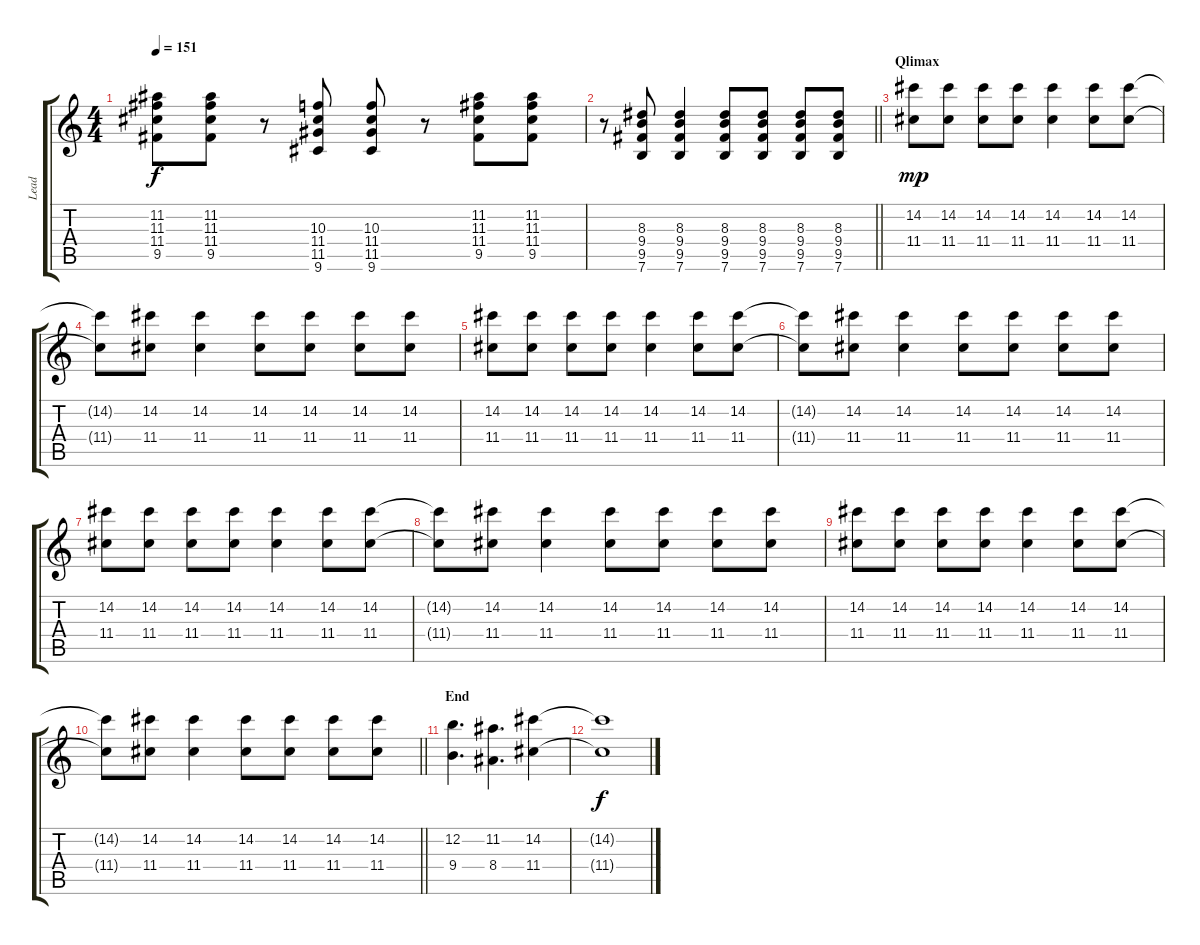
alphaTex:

\track ("Lead" "Lead") {instrument distortionguitar}
\staff {score tabs}
\tuning (E4 B3 G3 D3 A2 E2) {hide}
\ts (4 4)
\tempo 151
\clef g2
\ks c
(11.2 11.3 11.4 9.5).8{dy f} (11.2 11.3 11.4 9.5).8 r.8 (10.3 11.4 11.5 9.6).8 (10.3 11.4 11.5 9.6).8 r.8 (11.2 11.3 11.4 9.5).8 (11.2 11.3 11.4 9.5).8 |
\barLineRight lightlight
r.8 (8.3 9.4 9.5 7.6).8 (8.3 9.4 9.5 7.6).4 (8.3 9.4 9.5 7.6).8 (8.3 9.4 9.5 7.6).8 (8.3 9.4 9.5 7.6).8 (8.3 9.4 9.5 7.6).8 |
\section ("" "Qlimax")
(14.2 11.4).8{dy mp} (14.2 11.4).8 (14.2 11.4).8 (14.2 11.4).8 (14.2 11.4).4 (14.2 11.4).8 (14.2 11.4).8 |
(14.2{t} 11.4{t}).8 (14.2 11.4).8 (14.2 11.4).4 (14.2 11.4).8 (14.2 11.4).8 (14.2 11.4).8 (14.2 11.4).8 |
(14.2 11.4).8 (14.2 11.4).8 (14.2 11.4).8 (14.2 11.4).8 (14.2 11.4).4 (14.2 11.4).8 (14.2 11.4).8 |
(14.2{t} 11.4{t}).8 (14.2 11.4).8 (14.2 11.4).4 (14.2 11.4).8 (14.2 11.4).8 (14.2 11.4).8 (14.2 11.4).8 |
(14.2 11.4).8 (14.2 11.4).8 (14.2 11.4).8 (14.2 11.4).8 (14.2 11.4).4 (14.2 11.4).8 (14.2 11.4).8 |
(14.2{t} 11.4{t}).8 (14.2 11.4).8 (14.2 11.4).4 (14.2 11.4).8 (14.2 11.4).8 (14.2 11.4).8 (14.2 11.4).8 |
(14.2 11.4).8 (14.2 11.4).8 (14.2 11.4).8 (14.2 11.4).8 (14.2 11.4).4 (14.2 11.4).8 (14.2 11.4).8 |
\barLineRight lightlight
(14.2{t} 11.4{t}).8 (14.2 11.4).8 (14.2 11.4).4 (14.2 11.4).8 (14.2 11.4).8 (14.2 11.4).8 (14.2 11.4).8 |
\section ("" "End")
(12.2 9.4).4{d} (11.2 8.4).4{d} (14.2 11.4).4 |
(14.2{t} 11.4{t}).1{dy f}
